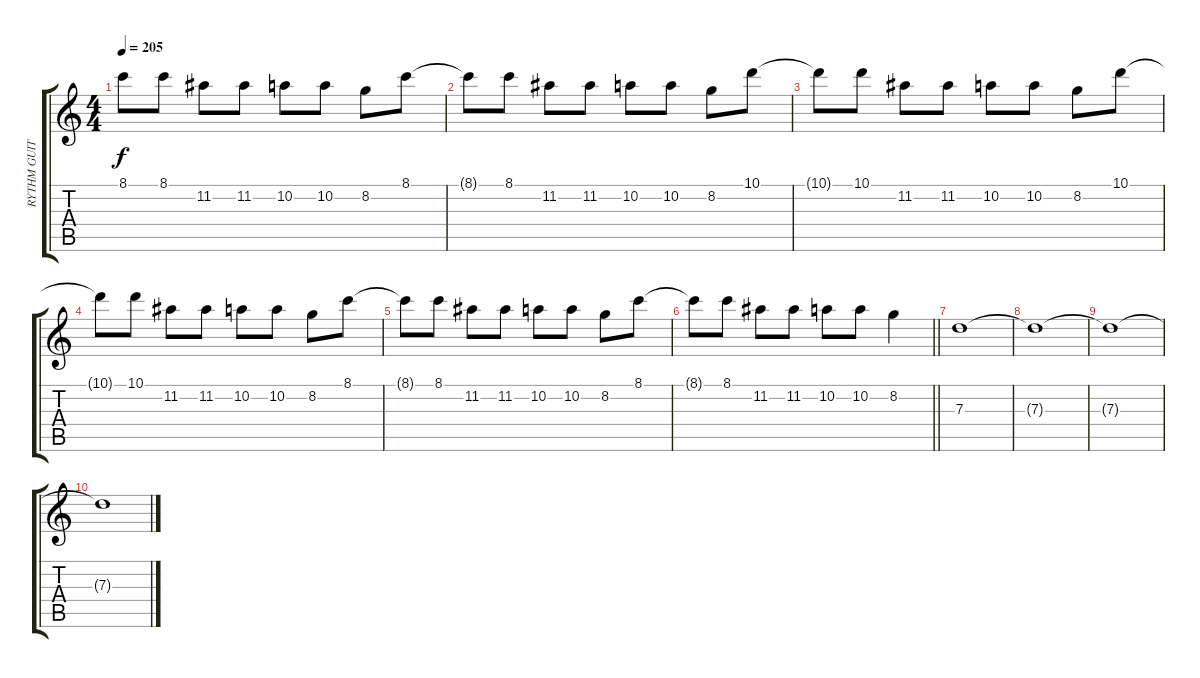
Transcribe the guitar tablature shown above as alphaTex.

\track ("RYTHM GUITAR" "RYTHM GUIT") {instrument distortionguitar}
\staff {score tabs}
\tuning (E4 B3 G3 D3 A2 E2) {hide}
\ts (4 4)
\tempo 205
\clef g2
\ks c
8.1{t}.8{dy f} 8.1.8 11.2.8 11.2.8 10.2.8 10.2.8 8.2.8 8.1.8 |
8.1{t}.8 8.1.8 11.2.8 11.2.8 10.2.8 10.2.8 8.2.8 10.1.8 |
10.1{t}.8 10.1.8 11.2.8 11.2.8 10.2.8 10.2.8 8.2.8 10.1.8 |
10.1{t}.8 10.1.8 11.2.8 11.2.8 10.2.8 10.2.8 8.2.8 8.1.8 |
8.1{t}.8 8.1.8 11.2.8 11.2.8 10.2.8 10.2.8 8.2.8 8.1.8 |
\barLineRight lightlight
8.1{t}.8 8.1.8 11.2.8 11.2.8 10.2.8 10.2.8 8.2.4 |
7.3.1 |
7.3{t}.1 |
7.3{t}.1 |
7.3{t}.1
